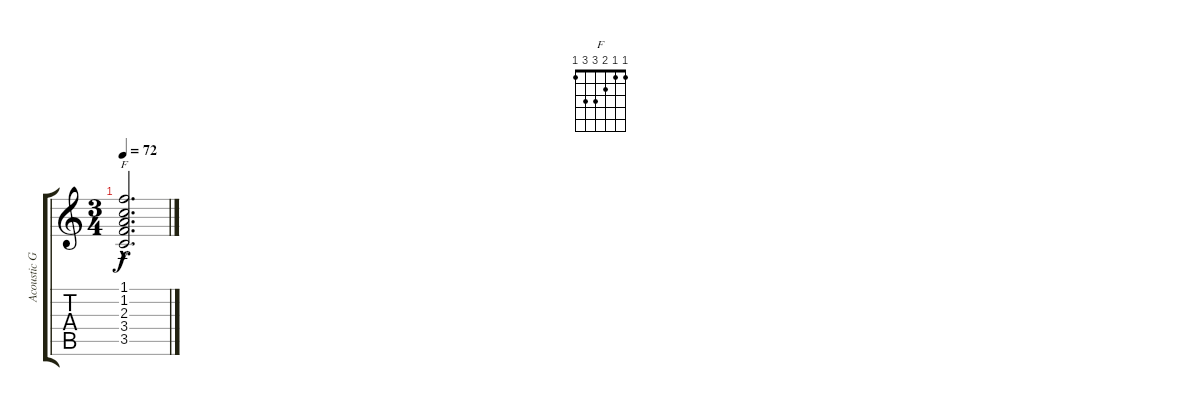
\track ("Acoustic Guitar" "Acoustic G") {instrument acousticguitarsteel}
\staff {score tabs}
\tuning (E4 B3 G3 D3 A2 E2) {hide}
\chord ("F" 1 1 2 3 3 1)
\ts (3 4)
\tempo 72
\clef g2
\ks c
(1.1{hac} 1.2{hac} 2.3{hac} 3.4{hac} 3.5{hac}).2{d ch "F" dy f}
